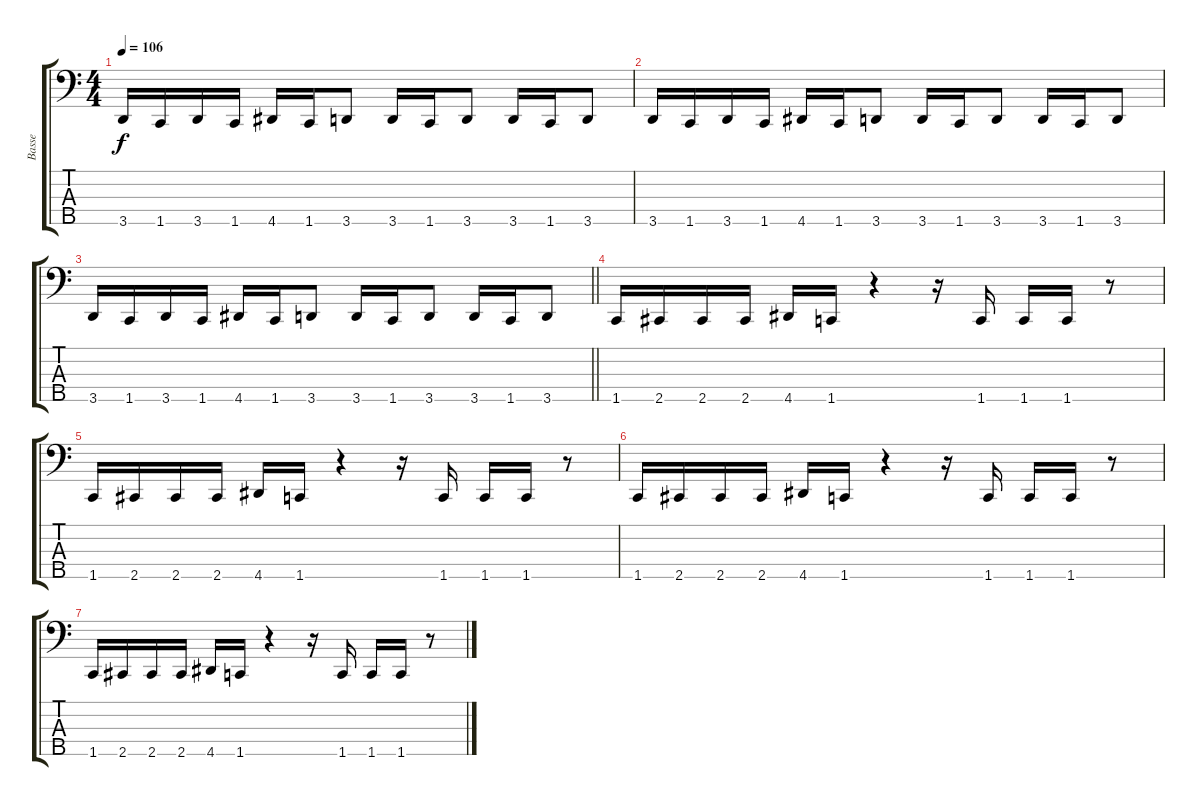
\track ("Basse" "Basse") {instrument electricbassfinger}
\staff {score tabs}
\tuning (G2 D2 A1 E1 B0) {hide}
\ts (4 4)
\tempo 106
\clef f4
\ks c
3.5.16{dy f} 1.5.16 3.5.16 1.5.16 4.5.16 1.5.16 3.5.8 3.5.16 1.5.16 3.5.8 3.5.16 1.5.16 3.5.8 |
3.5.16 1.5.16 3.5.16 1.5.16 4.5.16 1.5.16 3.5.8 3.5.16 1.5.16 3.5.8 3.5.16 1.5.16 3.5.8 |
\barLineRight lightlight
3.5.16 1.5.16 3.5.16 1.5.16 4.5.16 1.5.16 3.5.8 3.5.16 1.5.16 3.5.8 3.5.16 1.5.16 3.5.8 |
1.5.16 2.5.16 2.5.16 2.5.16 4.5.16 1.5.16 r.4 r.16 1.5.16 1.5.16 1.5.16 r.8 |
1.5.16 2.5.16 2.5.16 2.5.16 4.5.16 1.5.16 r.4 r.16 1.5.16 1.5.16 1.5.16 r.8 |
1.5.16 2.5.16 2.5.16 2.5.16 4.5.16 1.5.16 r.4 r.16 1.5.16 1.5.16 1.5.16 r.8 |
1.5.16 2.5.16 2.5.16 2.5.16 4.5.16 1.5.16 r.4 r.16 1.5.16 1.5.16 1.5.16 r.8
